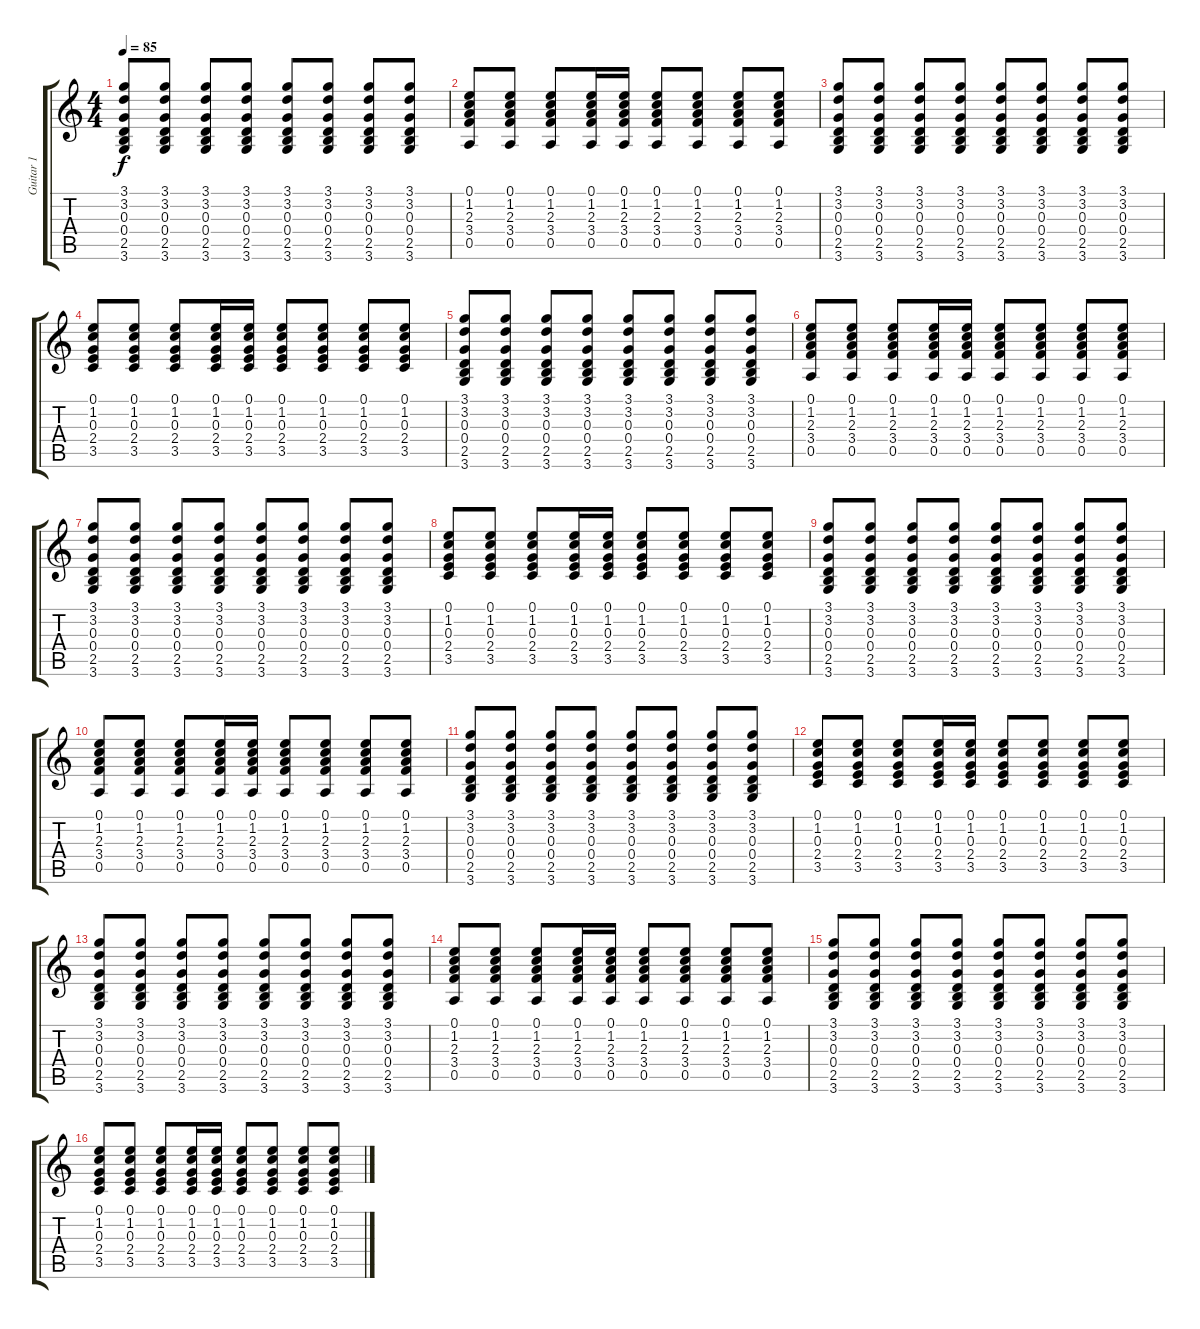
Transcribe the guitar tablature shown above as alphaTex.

\track ("Guitar 1" "Guitar 1") {instrument acousticguitarsteel}
\staff {score tabs}
\tuning (E4 B3 G3 D3 A2 E2) {hide}
\ts (4 4)
\tempo 85
\clef g2
\ks c
(3.1 3.2 0.3 0.4 2.5 3.6).8{dy f} (3.1 3.2 0.3 0.4 2.5 3.6).8 (3.1 3.2 0.3 0.4 2.5 3.6).8 (3.1 3.2 0.3 0.4 2.5 3.6).8 (3.1 3.2 0.3 0.4 2.5 3.6).8 (3.1 3.2 0.3 0.4 2.5 3.6).8 (3.1 3.2 0.3 0.4 2.5 3.6).8 (3.1 3.2 0.3 0.4 2.5 3.6).8 |
(0.1 1.2 2.3 3.4 0.5).8 (0.1 1.2 2.3 3.4 0.5).8 (0.1 1.2 2.3 3.4 0.5).8 (0.1 1.2 2.3 3.4 0.5).16 (0.1 1.2 2.3 3.4 0.5).16 (0.1 1.2 2.3 3.4 0.5).8 (0.1 1.2 2.3 3.4 0.5).8 (0.1 1.2 2.3 3.4 0.5).8 (0.1 1.2 2.3 3.4 0.5).8 |
(3.1 3.2 0.3 0.4 2.5 3.6).8 (3.1 3.2 0.3 0.4 2.5 3.6).8 (3.1 3.2 0.3 0.4 2.5 3.6).8 (3.1 3.2 0.3 0.4 2.5 3.6).8 (3.1 3.2 0.3 0.4 2.5 3.6).8 (3.1 3.2 0.3 0.4 2.5 3.6).8 (3.1 3.2 0.3 0.4 2.5 3.6).8 (3.1 3.2 0.3 0.4 2.5 3.6).8 |
(0.1 1.2 0.3 2.4 3.5).8 (0.1 1.2 0.3 2.4 3.5).8 (0.1 1.2 0.3 2.4 3.5).8 (0.1 1.2 0.3 2.4 3.5).16 (0.1 1.2 0.3 2.4 3.5).16 (0.1 1.2 0.3 2.4 3.5).8 (0.1 1.2 0.3 2.4 3.5).8 (0.1 1.2 0.3 2.4 3.5).8 (0.1 1.2 0.3 2.4 3.5).8 |
(3.1 3.2 0.3 0.4 2.5 3.6).8 (3.1 3.2 0.3 0.4 2.5 3.6).8 (3.1 3.2 0.3 0.4 2.5 3.6).8 (3.1 3.2 0.3 0.4 2.5 3.6).8 (3.1 3.2 0.3 0.4 2.5 3.6).8 (3.1 3.2 0.3 0.4 2.5 3.6).8 (3.1 3.2 0.3 0.4 2.5 3.6).8 (3.1 3.2 0.3 0.4 2.5 3.6).8 |
(0.1 1.2 2.3 3.4 0.5).8 (0.1 1.2 2.3 3.4 0.5).8 (0.1 1.2 2.3 3.4 0.5).8 (0.1 1.2 2.3 3.4 0.5).16 (0.1 1.2 2.3 3.4 0.5).16 (0.1 1.2 2.3 3.4 0.5).8 (0.1 1.2 2.3 3.4 0.5).8 (0.1 1.2 2.3 3.4 0.5).8 (0.1 1.2 2.3 3.4 0.5).8 |
(3.1 3.2 0.3 0.4 2.5 3.6).8 (3.1 3.2 0.3 0.4 2.5 3.6).8 (3.1 3.2 0.3 0.4 2.5 3.6).8 (3.1 3.2 0.3 0.4 2.5 3.6).8 (3.1 3.2 0.3 0.4 2.5 3.6).8 (3.1 3.2 0.3 0.4 2.5 3.6).8 (3.1 3.2 0.3 0.4 2.5 3.6).8 (3.1 3.2 0.3 0.4 2.5 3.6).8 |
(0.1 1.2 0.3 2.4 3.5).8 (0.1 1.2 0.3 2.4 3.5).8 (0.1 1.2 0.3 2.4 3.5).8 (0.1 1.2 0.3 2.4 3.5).16 (0.1 1.2 0.3 2.4 3.5).16 (0.1 1.2 0.3 2.4 3.5).8 (0.1 1.2 0.3 2.4 3.5).8 (0.1 1.2 0.3 2.4 3.5).8 (0.1 1.2 0.3 2.4 3.5).8 |
(3.1 3.2 0.3 0.4 2.5 3.6).8 (3.1 3.2 0.3 0.4 2.5 3.6).8 (3.1 3.2 0.3 0.4 2.5 3.6).8 (3.1 3.2 0.3 0.4 2.5 3.6).8 (3.1 3.2 0.3 0.4 2.5 3.6).8 (3.1 3.2 0.3 0.4 2.5 3.6).8 (3.1 3.2 0.3 0.4 2.5 3.6).8 (3.1 3.2 0.3 0.4 2.5 3.6).8 |
(0.1 1.2 2.3 3.4 0.5).8 (0.1 1.2 2.3 3.4 0.5).8 (0.1 1.2 2.3 3.4 0.5).8 (0.1 1.2 2.3 3.4 0.5).16 (0.1 1.2 2.3 3.4 0.5).16 (0.1 1.2 2.3 3.4 0.5).8 (0.1 1.2 2.3 3.4 0.5).8 (0.1 1.2 2.3 3.4 0.5).8 (0.1 1.2 2.3 3.4 0.5).8 |
(3.1 3.2 0.3 0.4 2.5 3.6).8 (3.1 3.2 0.3 0.4 2.5 3.6).8 (3.1 3.2 0.3 0.4 2.5 3.6).8 (3.1 3.2 0.3 0.4 2.5 3.6).8 (3.1 3.2 0.3 0.4 2.5 3.6).8 (3.1 3.2 0.3 0.4 2.5 3.6).8 (3.1 3.2 0.3 0.4 2.5 3.6).8 (3.1 3.2 0.3 0.4 2.5 3.6).8 |
(0.1 1.2 0.3 2.4 3.5).8 (0.1 1.2 0.3 2.4 3.5).8 (0.1 1.2 0.3 2.4 3.5).8 (0.1 1.2 0.3 2.4 3.5).16 (0.1 1.2 0.3 2.4 3.5).16 (0.1 1.2 0.3 2.4 3.5).8 (0.1 1.2 0.3 2.4 3.5).8 (0.1 1.2 0.3 2.4 3.5).8 (0.1 1.2 0.3 2.4 3.5).8 |
(3.1 3.2 0.3 0.4 2.5 3.6).8 (3.1 3.2 0.3 0.4 2.5 3.6).8 (3.1 3.2 0.3 0.4 2.5 3.6).8 (3.1 3.2 0.3 0.4 2.5 3.6).8 (3.1 3.2 0.3 0.4 2.5 3.6).8 (3.1 3.2 0.3 0.4 2.5 3.6).8 (3.1 3.2 0.3 0.4 2.5 3.6).8 (3.1 3.2 0.3 0.4 2.5 3.6).8 |
(0.1 1.2 2.3 3.4 0.5).8 (0.1 1.2 2.3 3.4 0.5).8 (0.1 1.2 2.3 3.4 0.5).8 (0.1 1.2 2.3 3.4 0.5).16 (0.1 1.2 2.3 3.4 0.5).16 (0.1 1.2 2.3 3.4 0.5).8 (0.1 1.2 2.3 3.4 0.5).8 (0.1 1.2 2.3 3.4 0.5).8 (0.1 1.2 2.3 3.4 0.5).8 |
(3.1 3.2 0.3 0.4 2.5 3.6).8 (3.1 3.2 0.3 0.4 2.5 3.6).8 (3.1 3.2 0.3 0.4 2.5 3.6).8 (3.1 3.2 0.3 0.4 2.5 3.6).8 (3.1 3.2 0.3 0.4 2.5 3.6).8 (3.1 3.2 0.3 0.4 2.5 3.6).8 (3.1 3.2 0.3 0.4 2.5 3.6).8 (3.1 3.2 0.3 0.4 2.5 3.6).8 |
(0.1 1.2 0.3 2.4 3.5).8 (0.1 1.2 0.3 2.4 3.5).8 (0.1 1.2 0.3 2.4 3.5).8 (0.1 1.2 0.3 2.4 3.5).16 (0.1 1.2 0.3 2.4 3.5).16 (0.1 1.2 0.3 2.4 3.5).8 (0.1 1.2 0.3 2.4 3.5).8 (0.1 1.2 0.3 2.4 3.5).8 (0.1 1.2 0.3 2.4 3.5).8
